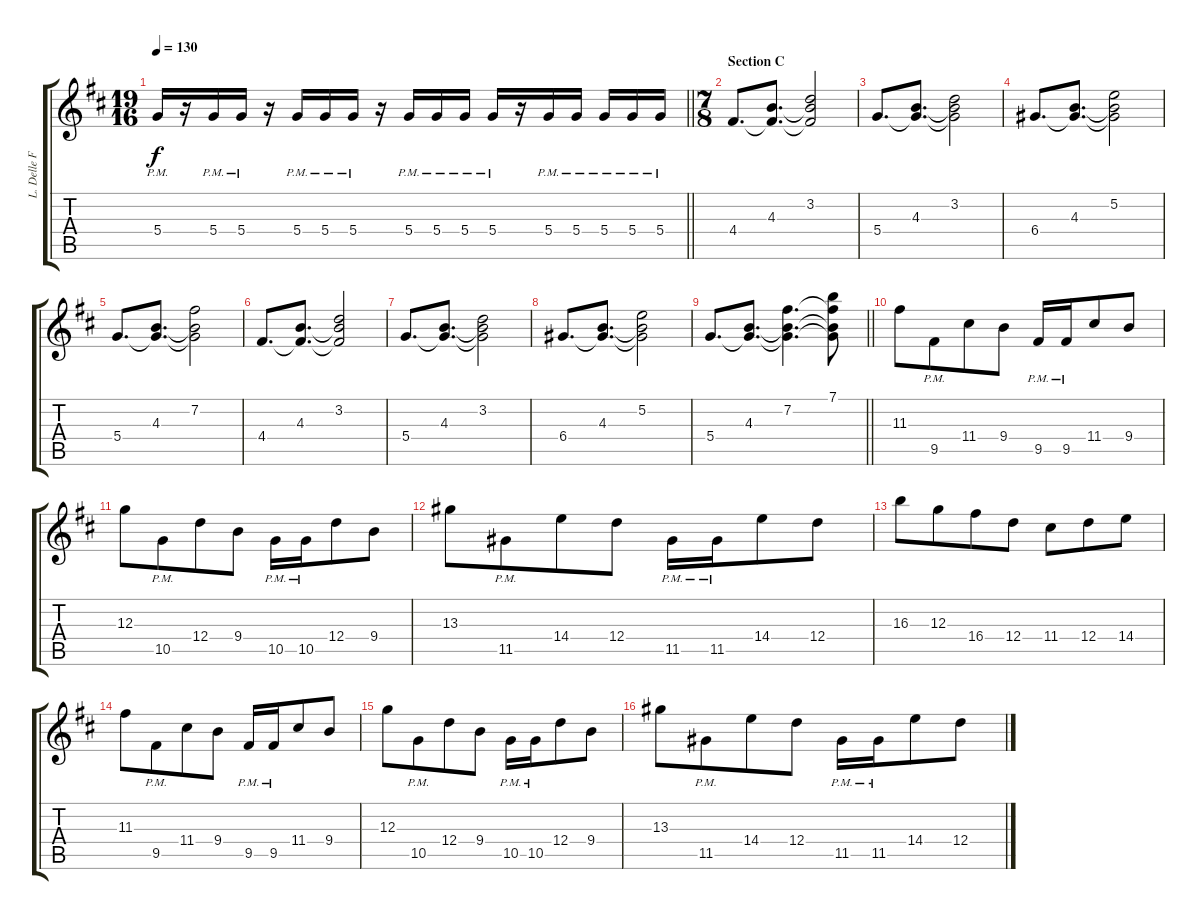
\track ("L. Delle Fave (Dist. Guitar R)" "L. Delle F") {instrument overdrivenguitar}
\staff {score tabs}
\tuning (E4 B3 G3 D3 A2 E2) {hide}
\ts (19 16)
\tempo 130
\clef g2
\barLineRight lightlight
\ks bminor
5.4{pm}.16{dy f} r.16 5.4{pm}.16 5.4{pm}.16 r.16 5.4{pm}.16 5.4{pm}.16 5.4{pm}.16 r.16 5.4{pm}.16 5.4{pm}.16 5.4{pm}.16 5.4{pm}.16 r.16 5.4{pm}.16 5.4{pm}.16 5.4{pm}.16 5.4{pm}.16 5.4{pm}.16 |
\ts (7 8)
\section ("" "Section C")
4.4.8{d} (4.3 4.4{t}).8{d} (3.2 4.3{t} 4.4{t}).2 |
5.4.8{d} (4.3 5.4{t}).8{d} (3.2 4.3{t} 5.4{t}).2 |
6.4.8{d} (4.3 6.4{t}).8{d} (5.2 4.3{t} 6.4{t}).2 |
5.4.8{d} (4.3 5.4{t}).8{d} (7.2 4.3{t} 5.4{t}).2 |
4.4.8{d} (4.3 4.4{t}).8{d} (3.2 4.3{t} 4.4{t}).2 |
5.4.8{d} (4.3 5.4{t}).8{d} (3.2 4.3{t} 5.4{t}).2 |
6.4.8{d} (4.3 6.4{t}).8{d} (5.2 4.3{t} 6.4{t}).2 |
\barLineRight lightlight
5.4.8{d} (4.3 5.4{t}).8{d} (7.2 4.3{t} 5.4{t}).4{d} (7.1 7.2{t} 4.3{t} 5.4{t}).8 |
11.3.8 9.5{pm}.8 11.4.8 9.4.8 9.5{pm}.16 9.5{pm}.16 11.4.8 9.4.8 |
12.3.8 10.5{pm}.8 12.4.8 9.4.8 10.5{pm}.16 10.5{pm}.16 12.4.8 9.4.8 |
13.3.8 11.5{pm}.8 14.4.8 12.4.8 11.5{pm}.16 11.5{pm}.16 14.4.8 12.4.8 |
16.3.8 12.3.8 16.4.8 12.4.8 11.4.8 12.4.8 14.4.8 |
11.3.8 9.5{pm}.8 11.4.8 9.4.8 9.5{pm}.16 9.5{pm}.16 11.4.8 9.4.8 |
12.3.8 10.5{pm}.8 12.4.8 9.4.8 10.5{pm}.16 10.5{pm}.16 12.4.8 9.4.8 |
13.3.8 11.5{pm}.8 14.4.8 12.4.8 11.5{pm}.16 11.5{pm}.16 14.4.8 12.4.8
